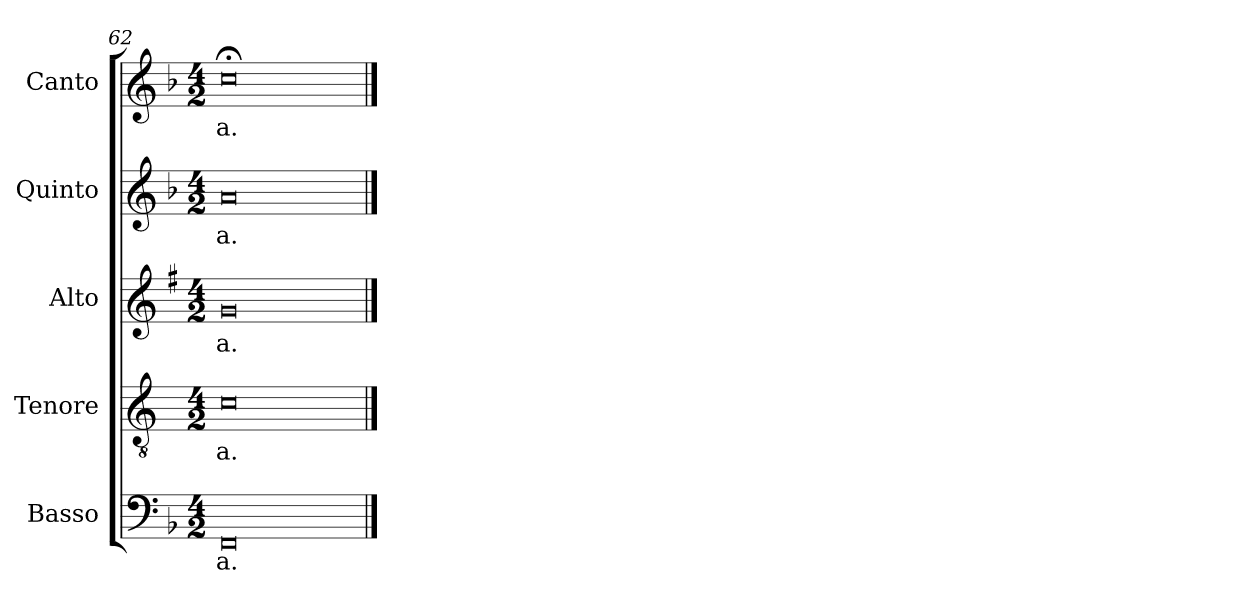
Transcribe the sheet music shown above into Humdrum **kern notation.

**kern	**text	**kern	**text	**kern	**text	**kern	**text	**kern	**text
*part5	*part5	*part4	*part4	*part3	*part3	*part2	*part2	*part1	*part1
*staff5	*staff5	*staff4	*staff4	*staff3	*staff3	*staff2	*staff2	*staff1	*staff1
*I"Basso	*	*I"Tenore	*	*I"Alto	*	*I"Quinto	*	*I"Canto	*
*I'B	*	*I'T	*	*I'A	*	*	*	*I'C	*
*clefF4	*	*clefGv2	*	*clefG2	*	*clefG2	*	*clefG2	*
*	*	*ITrd4c7	*	*ITrd1c2	*	*	*	*	*
*k[b-]	*	*k[b-]	*	*k[b-]	*	*k[b-]	*	*k[b-]	*
*F:	*	*F:	*	*F:	*	*F:	*	*F:	*
*M4/2	*	*M4/2	*	*M4/2	*	*M4/2	*	*M4/2	*
=62	=62	=62	=62	=62	=62	=62	=62	=62	=62
!	!LO:LY:b	!	!LO:LY:b	!	!LO:LY:b	!	!LO:LY:b	!	!LO:LY:b
0FF	-a.	0F	-a.	0f	-a.	0a	-a.	0cc;<	-a.
==	==	==	==	==	==	==	==	==	==
*-	*-	*-	*-	*-	*-	*-	*-	*-	*-
